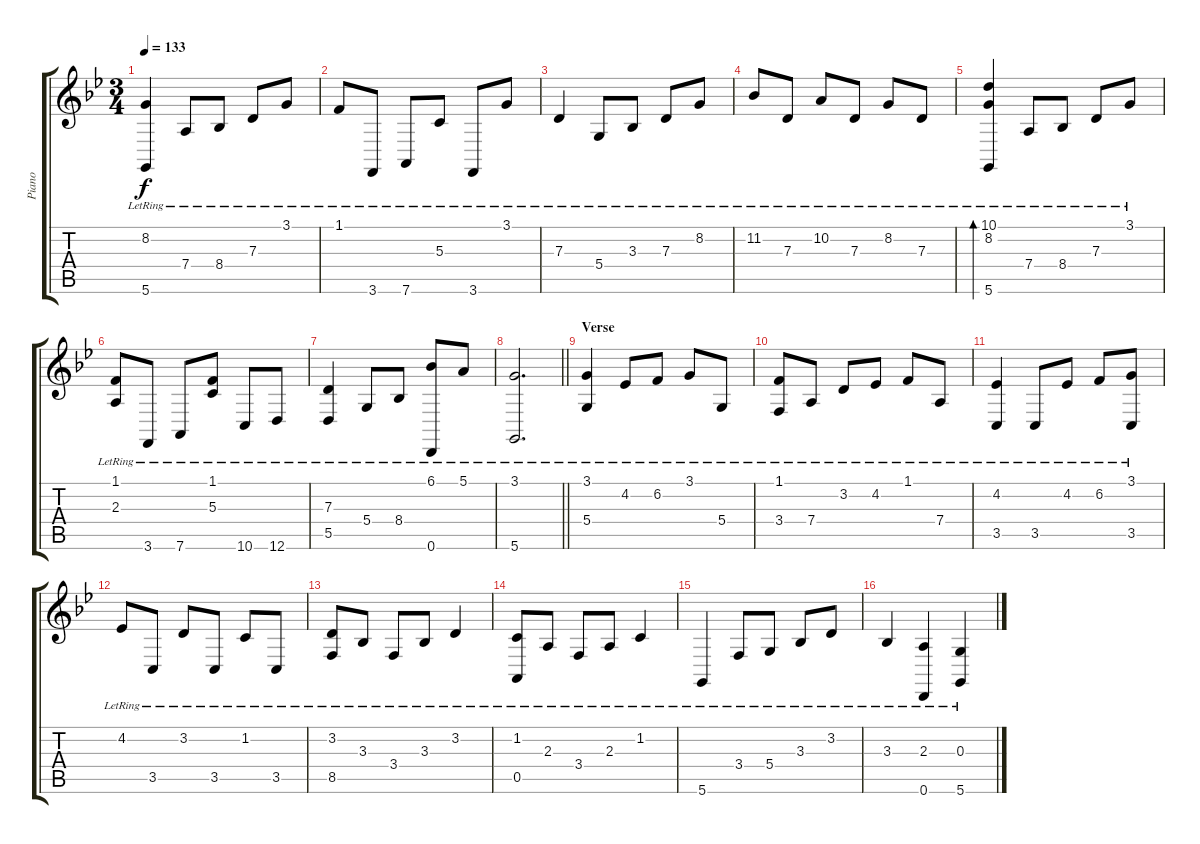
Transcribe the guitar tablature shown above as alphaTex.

\track ("Piano" "Piano") {instrument acousticgrandpiano}
\staff {score tabs}
\tuning (E4 B3 G3 D3 A2 D2) {hide}
\ts (3 4)
\tempo 133
\clef g2
\ks gminor
(8.2 5.6{lr}).4{dy f} 7.4{lr}.8 8.4{lr}.8 7.3{lr}.8 3.1{lr}.8 |
1.1{lr}.8 3.6{lr}.8 7.6{lr}.8 5.3{lr}.8 3.6{lr}.8 3.1{lr}.8 |
7.3{lr}.4 5.4{lr}.8 3.3{lr}.8 7.3{lr}.8 8.2{lr}.8 |
11.2{lr}.8 7.3{lr}.8 10.2{lr}.8 7.3{lr}.8 8.2{lr}.8 7.3{lr}.8 |
(10.1{lr} 8.2{lr} 5.6{lr}).4{bd 240} 7.4{lr}.8 8.4{lr}.8 7.3{lr}.8 3.1{lr}.8 |
(1.1{lr} 2.3{lr}).8 3.6{lr}.8 7.6{lr}.8 (1.1{lr} 5.3{lr}).8 10.6{lr}.8 12.6{lr}.8 |
(7.3{lr} 5.5{lr}).4 5.4{lr}.8 8.4{lr}.8 (6.1{lr} 0.6{lr}).8 5.1{lr}.8 |
\barLineRight lightlight
(3.1{lr} 5.6{lr}).2{d} |
\section ("" "Verse")
(3.1{lr} 5.4{lr}).4 4.2{lr}.8 6.2{lr}.8 3.1{lr}.8 5.4{lr}.8 |
(1.1{lr} 3.4).8 7.4{lr}.8 3.2{lr}.8 4.2{lr}.8 1.1{lr}.8 7.4{lr}.8 |
(4.2{lr} 3.5{lr}).4 3.5{lr}.8 4.2{lr}.8 6.2{lr}.8 (3.1{lr} 3.5{lr}).8 |
4.2{lr}.8 3.5{lr}.8 3.2{lr}.8 3.5{lr}.8 1.2{lr}.8 3.5{lr}.8 |
(3.2{lr} 8.5{lr}).8 3.3{lr}.8 3.4{lr}.8 3.3{lr}.8 3.2{lr}.4 |
(1.2{lr} 0.5{lr}).8 2.3{lr}.8 3.4{lr}.8 2.3{lr}.8 1.2{lr}.4 |
5.6{lr}.4 3.4{lr}.8 5.4{lr}.8 3.3{lr}.8 3.2{lr}.8 |
3.3{lr}.4 (2.3{lr} 0.6{lr}).4 (0.3{lr} 5.6{lr}).4
